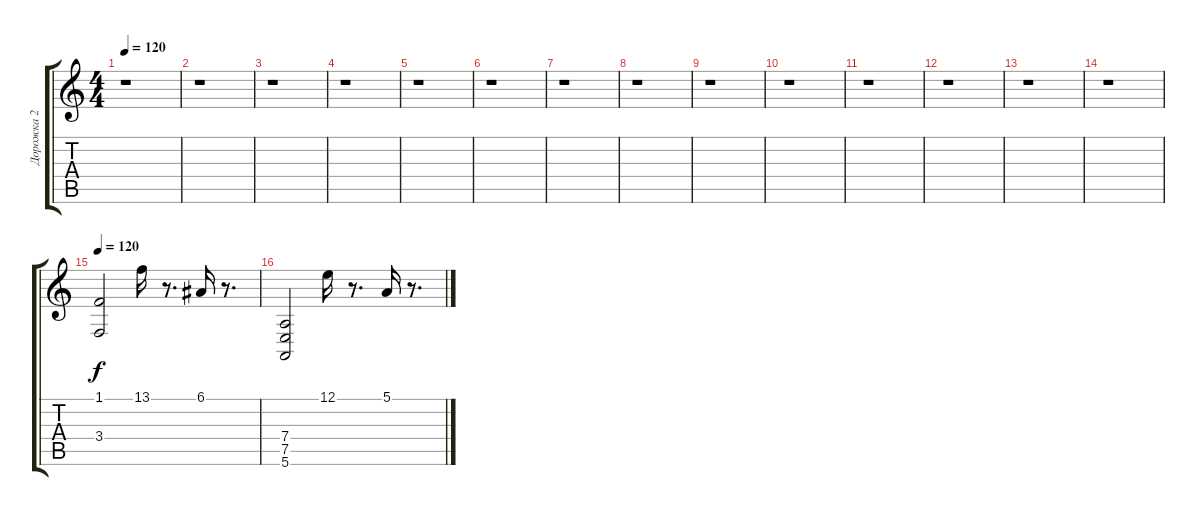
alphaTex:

\track ("Дорожка 2" "Дорожка 2") {instrument stringensemble1}
\staff {score tabs}
\tuning (E4 B3 G3 D3 A2 E2) {hide}
\ts (4 4)
\tempo 120
\clef g2
\ks c
r.1{dy f} |
r.1 |
r.1 |
r.1 |
r.1 |
r.1 |
r.1 |
r.1 |
r.1 |
r.1 |
r.1 |
r.1 |
r.1 |
r.1 |
\tempo 120
(1.1 3.4).2 13.1.16 r.8{d} 6.1.16 r.8{d} |
(7.4 7.5 5.6).2 12.1.16 r.8{d} 5.1.16 r.8{d}
